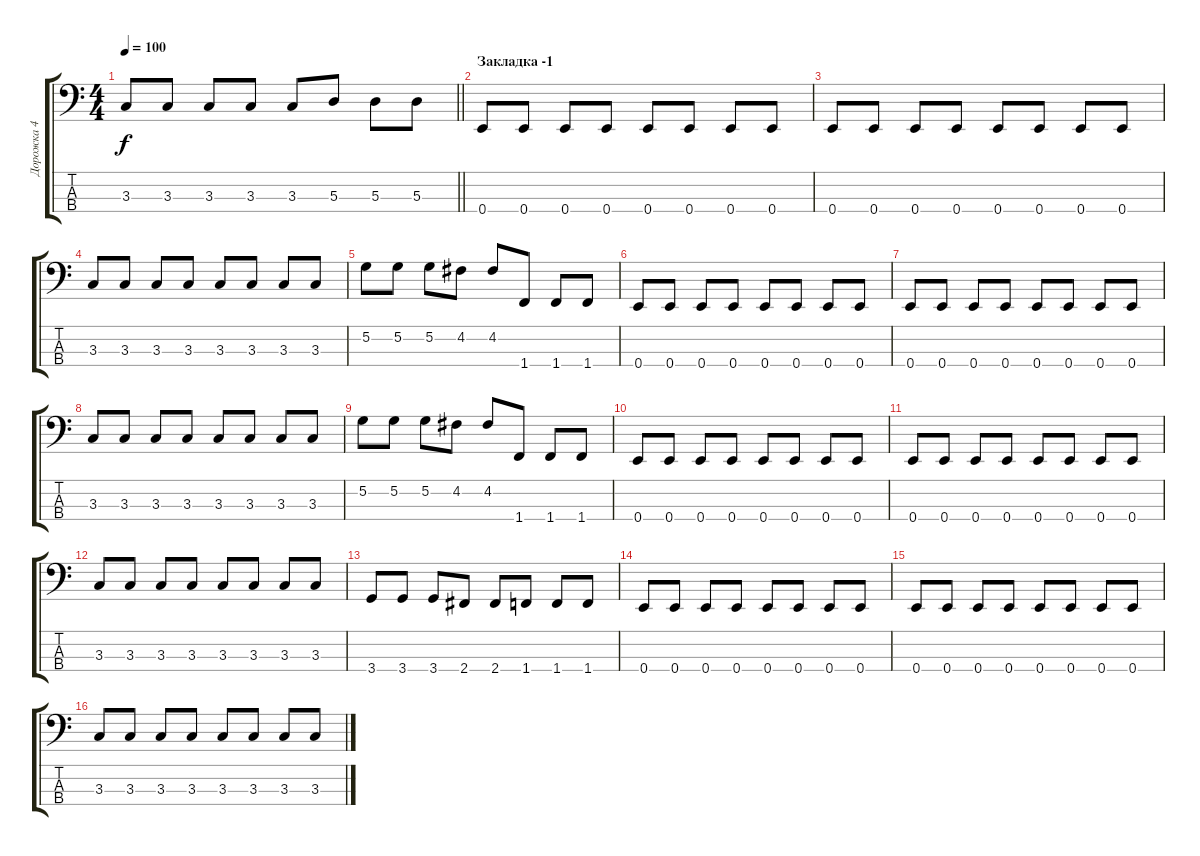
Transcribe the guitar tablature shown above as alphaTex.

\track ("Дорожка 4" "Дорожка 4") {instrument electricbasspick}
\staff {score tabs}
\tuning (G2 D2 A1 E1) {hide}
\ts (4 4)
\tempo 100
\clef f4
\barLineRight lightlight
\ks c
3.3.8{dy f} 3.3.8 3.3.8 3.3.8 3.3.8 5.3.8 5.3.8 5.3.8 |
\section ("" "Закладка -1")
0.4.8 0.4.8 0.4.8 0.4.8 0.4.8 0.4.8 0.4.8 0.4.8 |
0.4.8 0.4.8 0.4.8 0.4.8 0.4.8 0.4.8 0.4.8 0.4.8 |
3.3.8 3.3.8 3.3.8 3.3.8 3.3.8 3.3.8 3.3.8 3.3.8 |
5.2.8 5.2.8 5.2.8 4.2.8 4.2.8 1.4.8 1.4.8 1.4.8 |
0.4.8 0.4.8 0.4.8 0.4.8 0.4.8 0.4.8 0.4.8 0.4.8 |
0.4.8 0.4.8 0.4.8 0.4.8 0.4.8 0.4.8 0.4.8 0.4.8 |
3.3.8 3.3.8 3.3.8 3.3.8 3.3.8 3.3.8 3.3.8 3.3.8 |
5.2.8 5.2.8 5.2.8 4.2.8 4.2.8 1.4.8 1.4.8 1.4.8 |
0.4.8 0.4.8 0.4.8 0.4.8 0.4.8 0.4.8 0.4.8 0.4.8 |
0.4.8 0.4.8 0.4.8 0.4.8 0.4.8 0.4.8 0.4.8 0.4.8 |
3.3.8 3.3.8 3.3.8 3.3.8 3.3.8 3.3.8 3.3.8 3.3.8 |
3.4.8 3.4.8 3.4.8 2.4.8 2.4.8 1.4.8 1.4.8 1.4.8 |
0.4.8 0.4.8 0.4.8 0.4.8 0.4.8 0.4.8 0.4.8 0.4.8 |
0.4.8 0.4.8 0.4.8 0.4.8 0.4.8 0.4.8 0.4.8 0.4.8 |
3.3.8 3.3.8 3.3.8 3.3.8 3.3.8 3.3.8 3.3.8 3.3.8
